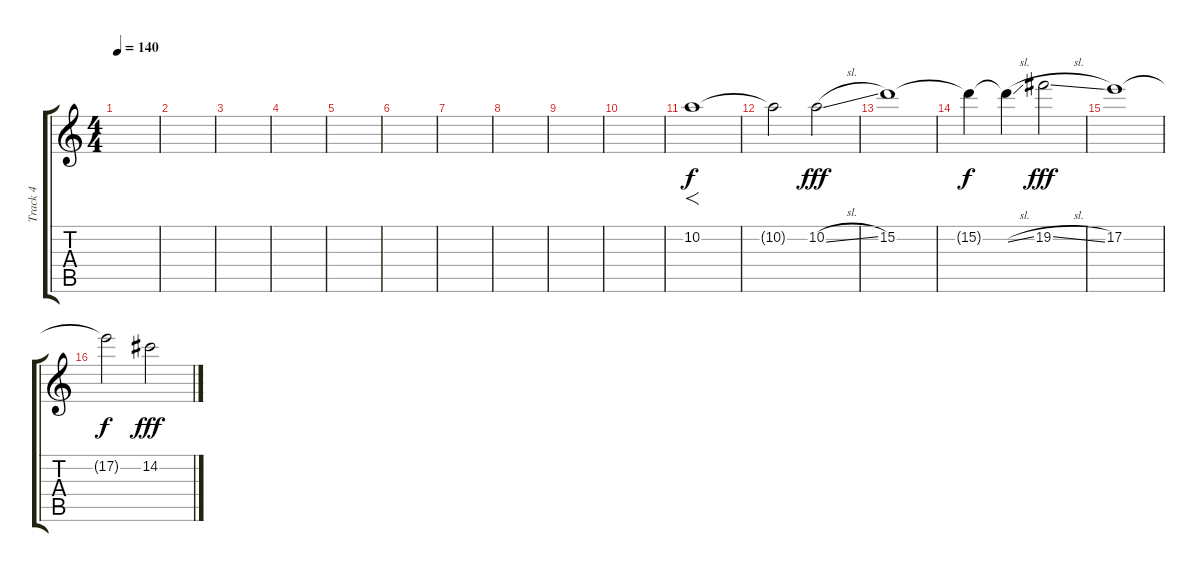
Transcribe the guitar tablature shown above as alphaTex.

\track ("Track 4" "Track 4") {instrument overdrivenguitar}
\staff {score tabs}
\tuning (E4 B3 G3 D3 A2 E2) {hide}
\ts (4 4)
\tempo 140
\clef g2
\ks c
|
|
|
|
|
|
|
|
|
|
10.2.1{f} |
10.2{t}.2{dy f} 10.2{sl}.2{dy fff} |
15.2.1 |
15.2{t}.4{dy f} 15.2{sl t}.4 19.2{sl}.2{dy fff} |
17.2.1 |
17.2{t}.2{dy f} 14.2{sl}.2{dy fff}
